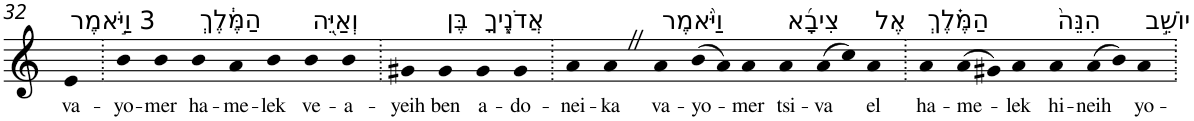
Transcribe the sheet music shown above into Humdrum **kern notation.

**kern	**text
*part1	*part1
*staff1	*staff1
*I"Piano	*
*I'Pno	*
!!LO:PB:g=z
*clefG2	*
*k[]	*
=32	=32
!LO:TX:a:t=3 וַיֹּ֣אמֶר	!
!	!LO:LY:b
4e	va-
=33.	=33.
!	!LO:LY:b
4b	-yo-
!	!LO:LY:b
4b	-mer
!LO:TX:a:t=הַמֶּ֔לֶךְ	!
!	!LO:LY:b
4b	ha-
!	!LO:LY:b
4a	-me-
!	!LO:LY:b
4b	-lek
!LO:TX:a:t=וְאַיֵּ֖ה	!
!	!LO:LY:b
4b	ve-
!	!LO:LY:b
4b	-a-
=34.	=34.
!	!LO:LY:b
4g#X	-yeih
!LO:TX:a:t=בֶּן	!
!	!LO:LY:b
4g#	ben
!LO:TX:a:t=אֲדֹנֶ֑יךָ	!
!	!LO:LY:b
4g#	a-
!	!LO:LY:b
4g#	-do-
=35.	=35.
!	!LO:LY:b
4a	-nei-
!	!LO:LY:b
4aZ	-ka
!LO:TX:a:t=וַיֹּ֨אמֶר	!
!	!LO:LY:b
4a	va-
!	!LO:LY:b
(>8b	-yo-
8a)	.
!	!LO:LY:b
4a	-mer
!LO:TX:a:t=צִיבָ֜א	!
!	!LO:LY:b
4a	tsi-
!	!LO:LY:b
(>8a	-va
8cc)	.
!LO:TX:a:t=אֶל	!
!	!LO:LY:b
4a	el
=36.	=36.
!LO:TX:a:t=הַמֶּ֗לֶךְ	!
!	!LO:LY:b
4a	ha-
!	!LO:LY:b
(>8a	-me-
8g#X)	.
!	!LO:LY:b
4a	-lek
!LO:TX:a:t=הִנֵּה֙	!
!	!LO:LY:b
4a	hi-
!	!LO:LY:b
(>8a	-neih
8b)	.
!LO:TX:a:t=יוֹשֵׁ֣ב	!
!	!LO:LY:b
4a	yo-
=.	=.
*-	*-
